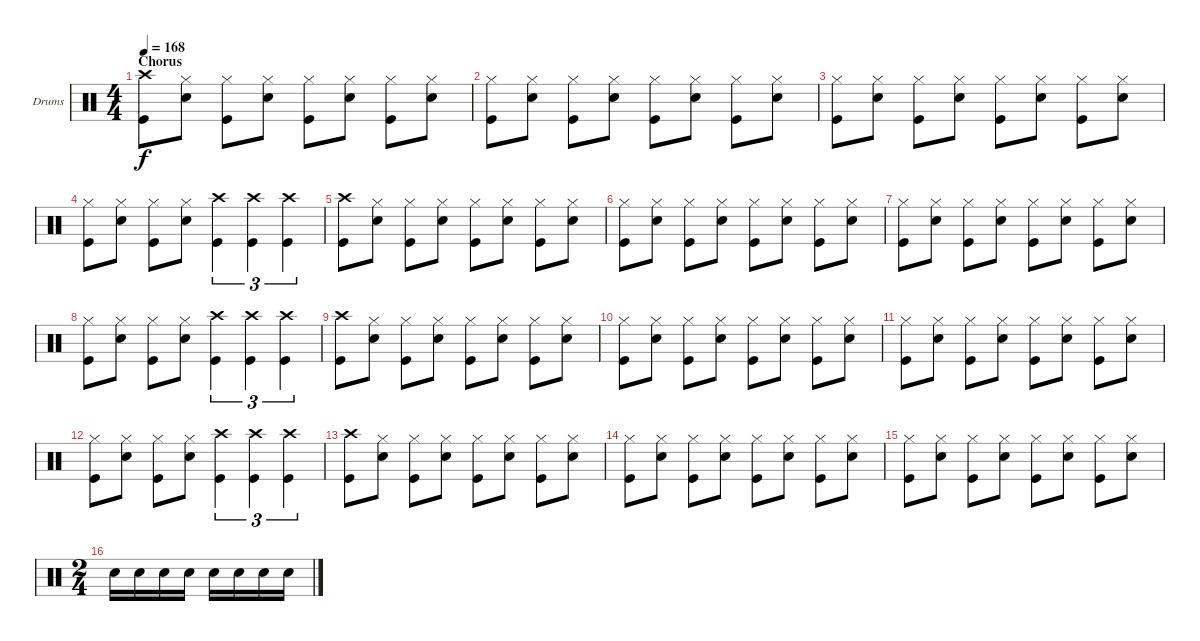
\bracketExtendMode groupsimilarinstruments
\firstSystemTrackNameOrientation horizontal
\otherSystemsTrackNameOrientation horizontal
\track ("Drumkit" "Drums") {instrument percussion}
\staff {score}
\articulation defaults
\ts (4 4)
\section ("" "Chorus")
\tempo 168
\clef neutral
\ks c
("Crash high (hit)" "Kick (hit)").8{dy f} ("Hi-Hat (closed)" "Snare (hit) 2").8 ("Hi-Hat (closed)" "Kick (hit)").8 ("Hi-Hat (closed)" "Snare (hit) 2").8 ("Hi-Hat (closed)" "Kick (hit)").8 ("Hi-Hat (closed)" "Snare (hit) 2").8 ("Hi-Hat (closed)" "Kick (hit)").8 ("Hi-Hat (closed)" "Snare (hit) 2").8 |
("Hi-Hat (closed)" "Kick (hit)").8 ("Hi-Hat (closed)" "Snare (hit) 2").8 ("Hi-Hat (closed)" "Kick (hit)").8 ("Hi-Hat (closed)" "Snare (hit) 2").8 ("Hi-Hat (closed)" "Kick (hit)").8 ("Hi-Hat (closed)" "Snare (hit) 2").8 ("Hi-Hat (closed)" "Kick (hit)").8 ("Hi-Hat (closed)" "Snare (hit) 2").8 |
("Hi-Hat (closed)" "Kick (hit)").8 ("Hi-Hat (closed)" "Snare (hit) 2").8 ("Hi-Hat (closed)" "Kick (hit)").8 ("Hi-Hat (closed)" "Snare (hit) 2").8 ("Hi-Hat (closed)" "Kick (hit)").8 ("Hi-Hat (closed)" "Snare (hit) 2").8 ("Hi-Hat (closed)" "Kick (hit)").8 ("Hi-Hat (closed)" "Snare (hit) 2").8 |
("Hi-Hat (closed)" "Kick (hit)").8 ("Hi-Hat (closed)" "Snare (hit) 2").8 ("Hi-Hat (closed)" "Kick (hit)").8 ("Hi-Hat (closed)" "Snare (hit) 2").8 ("Crash high (hit)" "Kick (hit)").4{tu (3 2)} ("Crash high (hit)" "Kick (hit)").4{tu (3 2)} ("Crash high (hit)" "Kick (hit)").4{tu (3 2)} |
("Crash high (hit)" "Kick (hit)").8 ("Hi-Hat (closed)" "Snare (hit) 2").8 ("Hi-Hat (closed)" "Kick (hit)").8 ("Hi-Hat (closed)" "Snare (hit) 2").8 ("Hi-Hat (closed)" "Kick (hit)").8 ("Hi-Hat (closed)" "Snare (hit) 2").8 ("Hi-Hat (closed)" "Kick (hit)").8 ("Hi-Hat (closed)" "Snare (hit) 2").8 |
("Hi-Hat (closed)" "Kick (hit)").8 ("Hi-Hat (closed)" "Snare (hit) 2").8 ("Hi-Hat (closed)" "Kick (hit)").8 ("Hi-Hat (closed)" "Snare (hit) 2").8 ("Hi-Hat (closed)" "Kick (hit)").8 ("Hi-Hat (closed)" "Snare (hit) 2").8 ("Hi-Hat (closed)" "Kick (hit)").8 ("Hi-Hat (closed)" "Snare (hit) 2").8 |
("Hi-Hat (closed)" "Kick (hit)").8 ("Hi-Hat (closed)" "Snare (hit) 2").8 ("Hi-Hat (closed)" "Kick (hit)").8 ("Hi-Hat (closed)" "Snare (hit) 2").8 ("Hi-Hat (closed)" "Kick (hit)").8 ("Hi-Hat (closed)" "Snare (hit) 2").8 ("Hi-Hat (closed)" "Kick (hit)").8 ("Hi-Hat (closed)" "Snare (hit) 2").8 |
("Hi-Hat (closed)" "Kick (hit)").8 ("Hi-Hat (closed)" "Snare (hit) 2").8 ("Hi-Hat (closed)" "Kick (hit)").8 ("Hi-Hat (closed)" "Snare (hit) 2").8 ("Crash high (hit)" "Kick (hit)").4{tu (3 2)} ("Crash high (hit)" "Kick (hit)").4{tu (3 2)} ("Crash high (hit)" "Kick (hit)").4{tu (3 2)} |
("Crash high (hit)" "Kick (hit)").8 ("Hi-Hat (closed)" "Snare (hit) 2").8 ("Hi-Hat (closed)" "Kick (hit)").8 ("Hi-Hat (closed)" "Snare (hit) 2").8 ("Hi-Hat (closed)" "Kick (hit)").8 ("Hi-Hat (closed)" "Snare (hit) 2").8 ("Hi-Hat (closed)" "Kick (hit)").8 ("Hi-Hat (closed)" "Snare (hit) 2").8 |
("Hi-Hat (closed)" "Kick (hit)").8 ("Hi-Hat (closed)" "Snare (hit) 2").8 ("Hi-Hat (closed)" "Kick (hit)").8 ("Hi-Hat (closed)" "Snare (hit) 2").8 ("Hi-Hat (closed)" "Kick (hit)").8 ("Hi-Hat (closed)" "Snare (hit) 2").8 ("Hi-Hat (closed)" "Kick (hit)").8 ("Hi-Hat (closed)" "Snare (hit) 2").8 |
("Hi-Hat (closed)" "Kick (hit)").8 ("Hi-Hat (closed)" "Snare (hit) 2").8 ("Hi-Hat (closed)" "Kick (hit)").8 ("Hi-Hat (closed)" "Snare (hit) 2").8 ("Hi-Hat (closed)" "Kick (hit)").8 ("Hi-Hat (closed)" "Snare (hit) 2").8 ("Hi-Hat (closed)" "Kick (hit)").8 ("Hi-Hat (closed)" "Snare (hit) 2").8 |
("Hi-Hat (closed)" "Kick (hit)").8 ("Hi-Hat (closed)" "Snare (hit) 2").8 ("Hi-Hat (closed)" "Kick (hit)").8 ("Hi-Hat (closed)" "Snare (hit) 2").8 ("Crash high (hit)" "Kick (hit)").4{tu (3 2)} ("Crash high (hit)" "Kick (hit)").4{tu (3 2)} ("Crash high (hit)" "Kick (hit)").4{tu (3 2)} |
("Crash high (hit)" "Kick (hit)").8 ("Hi-Hat (closed)" "Snare (hit) 2").8 ("Hi-Hat (closed)" "Kick (hit)").8 ("Hi-Hat (closed)" "Snare (hit) 2").8 ("Hi-Hat (closed)" "Kick (hit)").8 ("Hi-Hat (closed)" "Snare (hit) 2").8 ("Hi-Hat (closed)" "Kick (hit)").8 ("Hi-Hat (closed)" "Snare (hit) 2").8 |
("Hi-Hat (closed)" "Kick (hit)").8 ("Hi-Hat (closed)" "Snare (hit) 2").8 ("Hi-Hat (closed)" "Kick (hit)").8 ("Hi-Hat (closed)" "Snare (hit) 2").8 ("Hi-Hat (closed)" "Kick (hit)").8 ("Hi-Hat (closed)" "Snare (hit) 2").8 ("Hi-Hat (closed)" "Kick (hit)").8 ("Hi-Hat (closed)" "Snare (hit) 2").8 |
("Hi-Hat (closed)" "Kick (hit)").8 ("Hi-Hat (closed)" "Snare (hit) 2").8 ("Hi-Hat (closed)" "Kick (hit)").8 ("Hi-Hat (closed)" "Snare (hit) 2").8 ("Hi-Hat (closed)" "Kick (hit)").8 ("Hi-Hat (closed)" "Snare (hit) 2").8 ("Hi-Hat (closed)" "Kick (hit)").8 ("Hi-Hat (closed)" "Snare (hit) 2").8 |
\ts (2 4)
\beaming (8 2 2)
"Snare (hit) 2".16 "Snare (hit) 2".16 "Snare (hit) 2".16 "Snare (hit) 2".16 "Snare (hit) 2".16 "Snare (hit) 2".16 "Snare (hit) 2".16 "Snare (hit) 2".16
